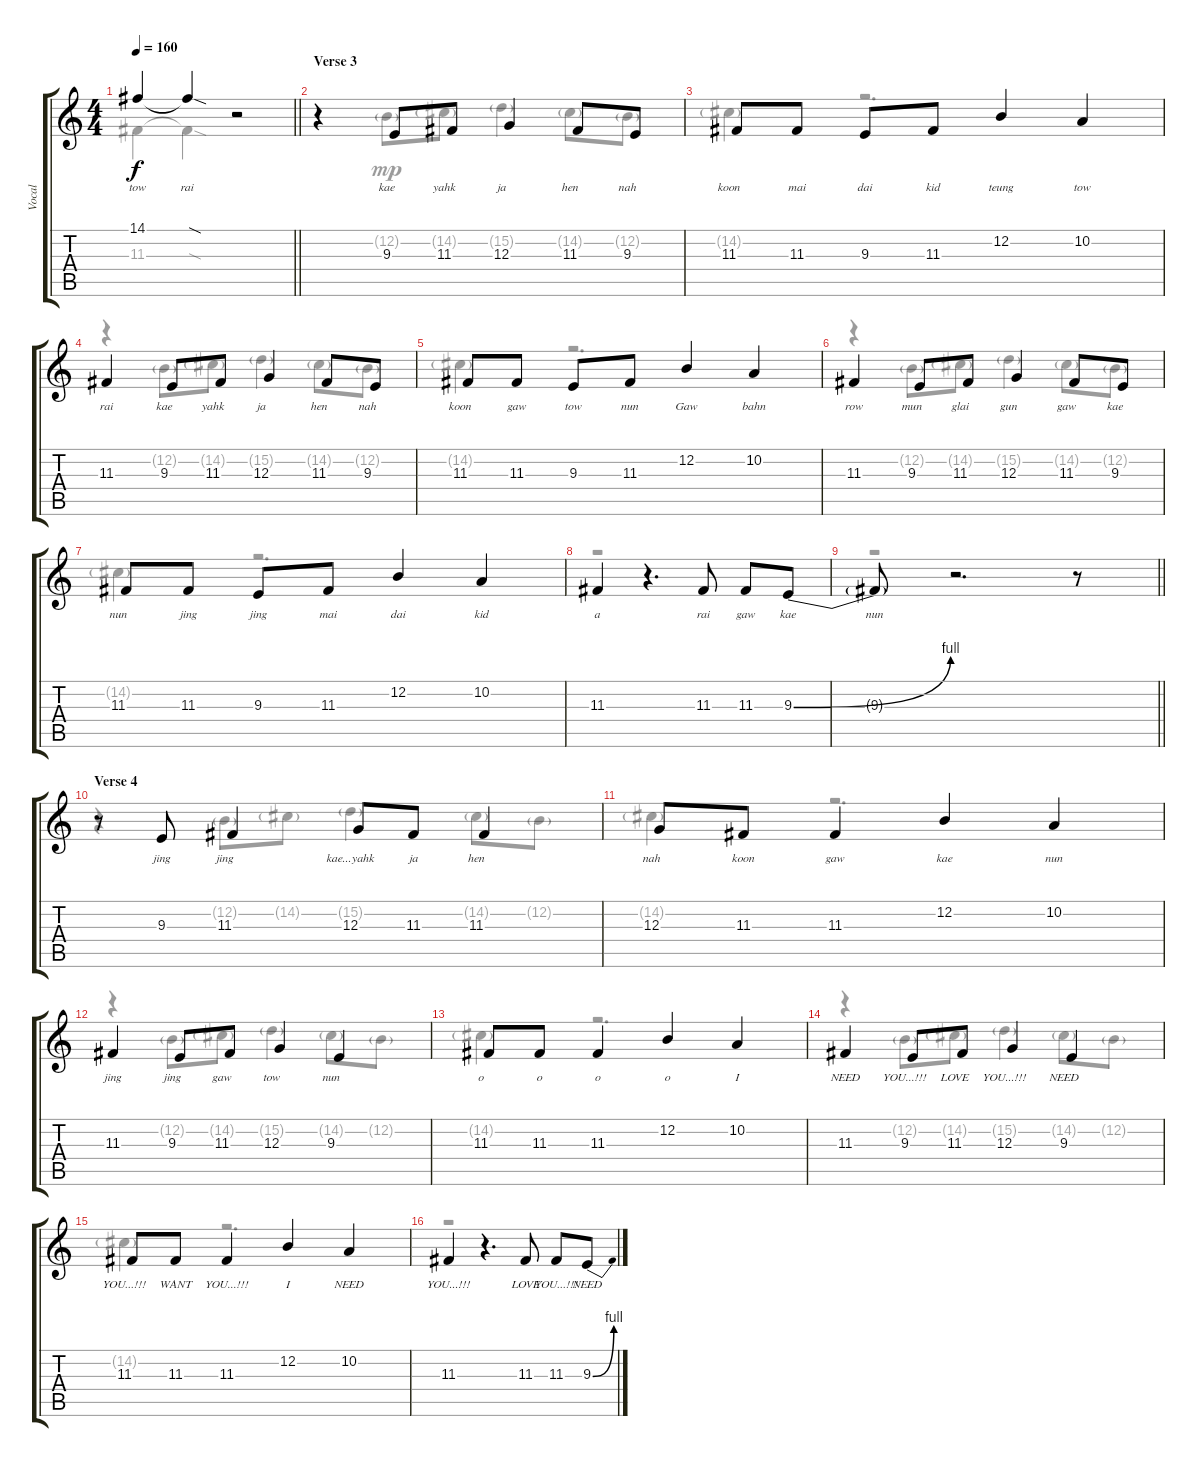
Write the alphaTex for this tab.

\track ("Vocal" "Vocal") {instrument oboe}
\staff {score tabs}
\tuning (E4 B3 G3 D3 A2 E2) {hide}
\voice
\ts (4 4)
\tempo 160
\clef g2
\barLineRight lightlight
\ks c
14.1{t}.4{lyrics (0 "tow") lyrics (1 "") lyrics (2 "") lyrics (3 "") lyrics (4 "") dy f} 14.1{sod t}.4{lyrics (0 "rai") lyrics (1 "") lyrics (2 "") lyrics (3 "") lyrics (4 "")} r.2 |
\section ("" "Verse 3")
r.4 9.3.8{lyrics (0 "kae") lyrics (1 "") lyrics (2 "") lyrics (3 "") lyrics (4 "")} 11.3.8{lyrics (0 "yahk") lyrics (1 "") lyrics (2 "") lyrics (3 "") lyrics (4 "")} 12.3.4{lyrics (0 "ja") lyrics (1 "") lyrics (2 "") lyrics (3 "") lyrics (4 "")} 11.3.8{lyrics (0 "hen") lyrics (1 "") lyrics (2 "") lyrics (3 "") lyrics (4 "")} 9.3.8{lyrics (0 "nah") lyrics (1 "") lyrics (2 "") lyrics (3 "") lyrics (4 "")} |
11.3.8{lyrics (0 "koon") lyrics (1 "") lyrics (2 "") lyrics (3 "") lyrics (4 "")} 11.3.8{lyrics (0 "mai") lyrics (1 "") lyrics (2 "") lyrics (3 "") lyrics (4 "")} 9.3.8{lyrics (0 "dai") lyrics (1 "") lyrics (2 "") lyrics (3 "") lyrics (4 "")} 11.3.8{lyrics (0 "kid") lyrics (1 "") lyrics (2 "") lyrics (3 "") lyrics (4 "")} 12.2.4{lyrics (0 "teung") lyrics (1 "") lyrics (2 "") lyrics (3 "") lyrics (4 "")} 10.2.4{lyrics (0 "tow") lyrics (1 "") lyrics (2 "") lyrics (3 "") lyrics (4 "")} |
11.3.4{lyrics (0 "rai") lyrics (1 "") lyrics (2 "") lyrics (3 "") lyrics (4 "")} 9.3.8{lyrics (0 "kae") lyrics (1 "") lyrics (2 "") lyrics (3 "") lyrics (4 "")} 11.3.8{lyrics (0 "yahk") lyrics (1 "") lyrics (2 "") lyrics (3 "") lyrics (4 "")} 12.3.4{lyrics (0 "ja") lyrics (1 "") lyrics (2 "") lyrics (3 "") lyrics (4 "")} 11.3.8{lyrics (0 "hen") lyrics (1 "") lyrics (2 "") lyrics (3 "") lyrics (4 "")} 9.3.8{lyrics (0 "nah") lyrics (1 "") lyrics (2 "") lyrics (3 "") lyrics (4 "")} |
11.3.8{lyrics (0 "koon") lyrics (1 "") lyrics (2 "") lyrics (3 "") lyrics (4 "")} 11.3.8{lyrics (0 "gaw") lyrics (1 "") lyrics (2 "") lyrics (3 "") lyrics (4 "")} 9.3.8{lyrics (0 "tow") lyrics (1 "") lyrics (2 "") lyrics (3 "") lyrics (4 "")} 11.3.8{lyrics (0 "nun") lyrics (1 "") lyrics (2 "") lyrics (3 "") lyrics (4 "")} 12.2.4{lyrics (0 "Gaw") lyrics (1 "") lyrics (2 "") lyrics (3 "") lyrics (4 "")} 10.2.4{lyrics (0 "bahn") lyrics (1 "") lyrics (2 "") lyrics (3 "") lyrics (4 "")} |
11.3.4{lyrics (0 "row") lyrics (1 "") lyrics (2 "") lyrics (3 "") lyrics (4 "")} 9.3.8{lyrics (0 "mun") lyrics (1 "") lyrics (2 "") lyrics (3 "") lyrics (4 "")} 11.3.8{lyrics (0 "glai") lyrics (1 "") lyrics (2 "") lyrics (3 "") lyrics (4 "")} 12.3.4{lyrics (0 "gun") lyrics (1 "") lyrics (2 "") lyrics (3 "") lyrics (4 "")} 11.3.8{lyrics (0 "gaw") lyrics (1 "") lyrics (2 "") lyrics (3 "") lyrics (4 "")} 9.3.8{lyrics (0 "kae") lyrics (1 "") lyrics (2 "") lyrics (3 "") lyrics (4 "")} |
11.3.8{lyrics (0 "nun") lyrics (1 "") lyrics (2 "") lyrics (3 "") lyrics (4 "")} 11.3.8{lyrics (0 "jing") lyrics (1 "") lyrics (2 "") lyrics (3 "") lyrics (4 "")} 9.3.8{lyrics (0 "jing") lyrics (1 "") lyrics (2 "") lyrics (3 "") lyrics (4 "")} 11.3.8{lyrics (0 "mai") lyrics (1 "") lyrics (2 "") lyrics (3 "") lyrics (4 "")} 12.2.4{lyrics (0 "dai") lyrics (1 "") lyrics (2 "") lyrics (3 "") lyrics (4 "")} 10.2.4{lyrics (0 "kid") lyrics (1 "") lyrics (2 "") lyrics (3 "") lyrics (4 "")} |
11.3.4{lyrics (0 "a") lyrics (1 "") lyrics (2 "") lyrics (3 "") lyrics (4 "")} r.4{d} 11.3.8{lyrics (0 "rai") lyrics (1 "") lyrics (2 "") lyrics (3 "") lyrics (4 "")} 11.3.8{lyrics (0 "gaw") lyrics (1 "") lyrics (2 "") lyrics (3 "") lyrics (4 "")} 9.3{be (bend 0 0 60 4)}.8{lyrics (0 "kae") lyrics (1 "") lyrics (2 "") lyrics (3 "") lyrics (4 "")} |
\barLineRight lightlight
9.3{t}.8{lyrics (0 "nun") lyrics (1 "") lyrics (2 "") lyrics (3 "") lyrics (4 "")} r.2{d} r.8 |
\section ("" "Verse 4")
r.8 9.3.8{lyrics (0 "jing") lyrics (1 "") lyrics (2 "") lyrics (3 "") lyrics (4 "")} 11.3.4{lyrics (0 "jing") lyrics (1 "") lyrics (2 "") lyrics (3 "") lyrics (4 "")} 12.3.8{lyrics (0 "kae...yahk") lyrics (1 "") lyrics (2 "") lyrics (3 "") lyrics (4 "")} 11.3.8{lyrics (0 "ja") lyrics (1 "") lyrics (2 "") lyrics (3 "") lyrics (4 "")} 11.3.4{lyrics (0 "hen") lyrics (1 "") lyrics (2 "") lyrics (3 "") lyrics (4 "")} |
12.3.8{lyrics (0 "nah") lyrics (1 "") lyrics (2 "") lyrics (3 "") lyrics (4 "")} 11.3.8{lyrics (0 "koon") lyrics (1 "") lyrics (2 "") lyrics (3 "") lyrics (4 "")} 11.3.4{lyrics (0 "gaw") lyrics (1 "") lyrics (2 "") lyrics (3 "") lyrics (4 "")} 12.2.4{lyrics (0 "kae") lyrics (1 "") lyrics (2 "") lyrics (3 "") lyrics (4 "")} 10.2.4{lyrics (0 "nun") lyrics (1 "") lyrics (2 "") lyrics (3 "") lyrics (4 "")} |
11.3.4{lyrics (0 "jing") lyrics (1 "") lyrics (2 "") lyrics (3 "") lyrics (4 "")} 9.3.8{lyrics (0 "jing") lyrics (1 "") lyrics (2 "") lyrics (3 "") lyrics (4 "")} 11.3.8{lyrics (0 "gaw") lyrics (1 "") lyrics (2 "") lyrics (3 "") lyrics (4 "")} 12.3.4{lyrics (0 "tow") lyrics (1 "") lyrics (2 "") lyrics (3 "") lyrics (4 "")} 9.3.4{lyrics (0 "nun") lyrics (1 "") lyrics (2 "") lyrics (3 "") lyrics (4 "")} |
11.3.8{lyrics (0 "o") lyrics (1 "") lyrics (2 "") lyrics (3 "") lyrics (4 "")} 11.3.8{lyrics (0 "o") lyrics (1 "") lyrics (2 "") lyrics (3 "") lyrics (4 "")} 11.3.4{lyrics (0 "o") lyrics (1 "") lyrics (2 "") lyrics (3 "") lyrics (4 "")} 12.2.4{lyrics (0 "o") lyrics (1 "") lyrics (2 "") lyrics (3 "") lyrics (4 "")} 10.2.4{lyrics (0 "I") lyrics (1 "") lyrics (2 "") lyrics (3 "") lyrics (4 "")} |
11.3.4{lyrics (0 "NEED") lyrics (1 "") lyrics (2 "") lyrics (3 "") lyrics (4 "")} 9.3.8{lyrics (0 "YOU...!!!") lyrics (1 "") lyrics (2 "") lyrics (3 "") lyrics (4 "")} 11.3.8{lyrics (0 "LOVE") lyrics (1 "") lyrics (2 "") lyrics (3 "") lyrics (4 "")} 12.3.4{lyrics (0 "YOU...!!!") lyrics (1 "") lyrics (2 "") lyrics (3 "") lyrics (4 "")} 9.3.4{lyrics (0 "NEED") lyrics (1 "") lyrics (2 "") lyrics (3 "") lyrics (4 "")} |
11.3.8{lyrics (0 "YOU...!!!") lyrics (1 "") lyrics (2 "") lyrics (3 "") lyrics (4 "")} 11.3.8{lyrics (0 "WANT") lyrics (1 "") lyrics (2 "") lyrics (3 "") lyrics (4 "")} 11.3.4{lyrics (0 "YOU...!!!") lyrics (1 "") lyrics (2 "") lyrics (3 "") lyrics (4 "")} 12.2.4{lyrics (0 "I") lyrics (1 "") lyrics (2 "") lyrics (3 "") lyrics (4 "")} 10.2.4{lyrics (0 "NEED") lyrics (1 "") lyrics (2 "") lyrics (3 "") lyrics (4 "")} |
11.3.4{lyrics (0 "YOU...!!!") lyrics (1 "") lyrics (2 "") lyrics (3 "") lyrics (4 "")} r.4{d} 11.3.8{lyrics (0 "LOVE") lyrics (1 "") lyrics (2 "") lyrics (3 "") lyrics (4 "")} 11.3.8{lyrics (0 "YOU...!!!") lyrics (1 "") lyrics (2 "") lyrics (3 "") lyrics (4 "")} 9.3{be (bend 0 0 60 4)}.8{lyrics (0 "NEED") lyrics (1 "") lyrics (2 "") lyrics (3 "") lyrics (4 "")}
\voice
\clef g2
\ottava regular
\simile none
\barLineRight lightlight
\ks c
11.3{t}.4{dy f} 11.3{sod t}.4 r.2 |
r.4 12.2{g}.8{dy mp} 14.2{g}.8 15.2{g}.4 14.2{g}.8 12.2{g}.8 |
14.2{g}.4 r.2{d} |
r.4 12.2{g}.8 14.2{g}.8 15.2{g}.4 14.2{g}.8 12.2{g}.8 |
14.2{g}.4 r.2{d} |
r.4 12.2{g}.8 14.2{g}.8 15.2{g}.4 14.2{g}.8 12.2{g}.8 |
14.2{g}.4 r.2{d} |
r.1 |
\barLineRight lightlight
r.1 |
r.4 12.2{g}.8 14.2{g}.8 15.2{g}.4 14.2{g}.8 12.2{g}.8 |
14.2{g}.4 r.2{d} |
r.4 12.2{g}.8 14.2{g}.8 15.2{g}.4 14.2{g}.8 12.2{g}.8 |
14.2{g}.4 r.2{d} |
r.4 12.2{g}.8 14.2{g}.8 15.2{g}.4 14.2{g}.8 12.2{g}.8 |
14.2{g}.4 r.2{d} |
r.1
